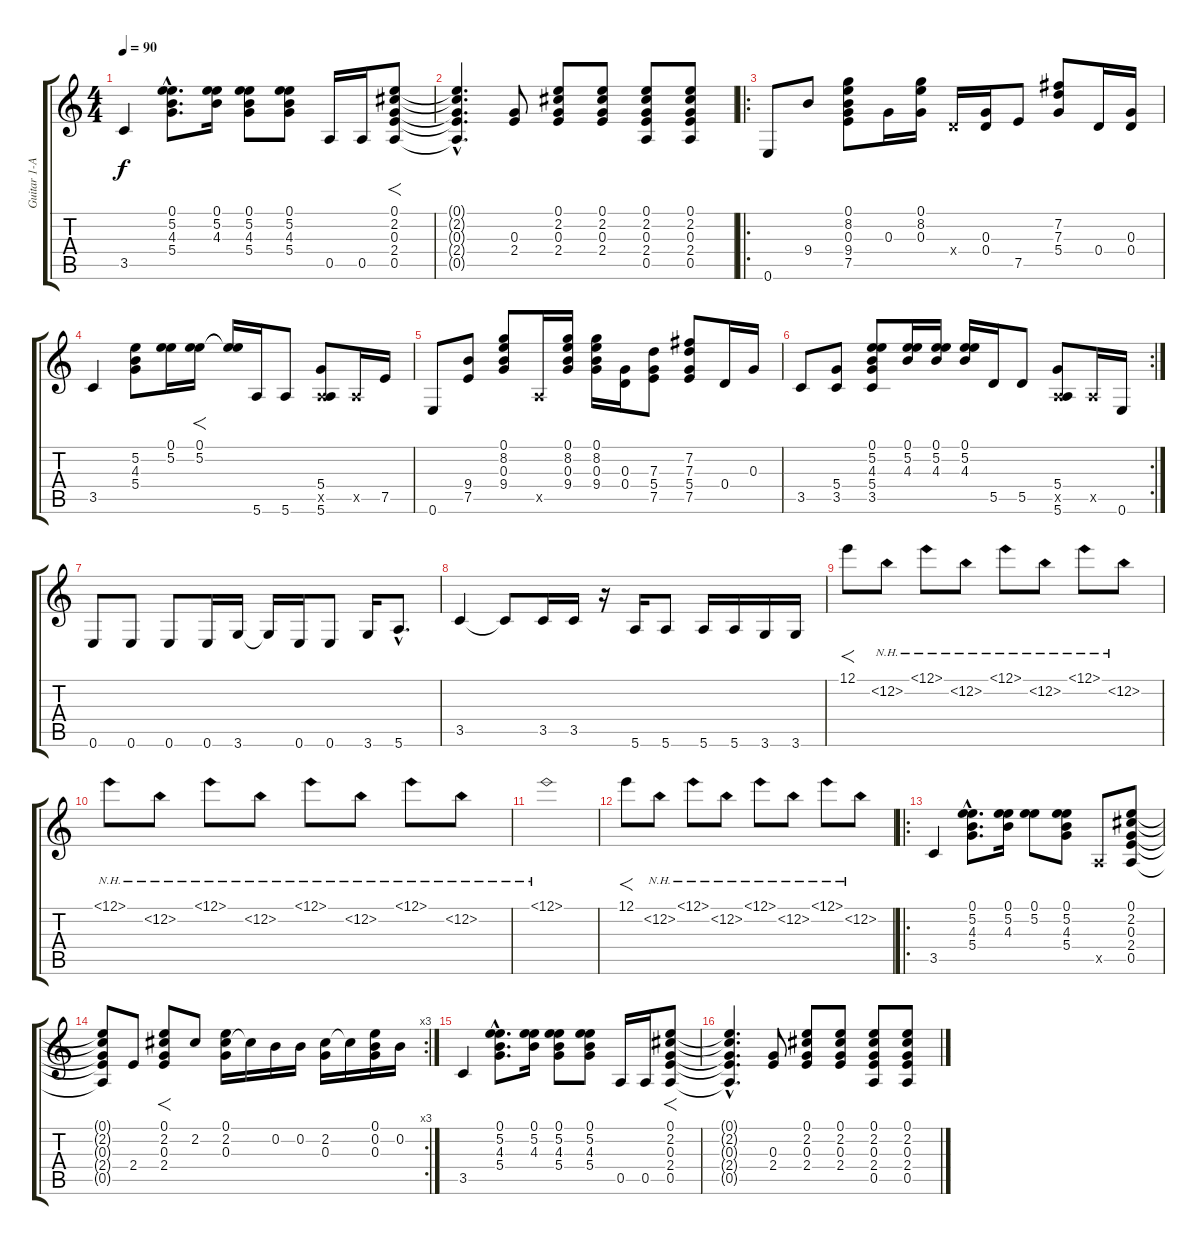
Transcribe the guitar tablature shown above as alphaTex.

\track ("Guitar 1-Acoustic" "Guitar 1-A") {instrument acousticguitarsteel}
\staff {score tabs}
\tuning (E4 B3 G3 D3 A2 E2) {hide}
\ts (4 4)
\tempo 90
\clef g2
\ks c
3.5.4{dy f} (0.1{hac} 5.2{hac} 4.3{hac} 5.4{hac}).8{d} (0.1 5.2 4.3).16 (0.1 5.2 4.3 5.4).8 (0.1 5.2 4.3 5.4).8 0.5.16 0.5.16 (0.1 2.2 0.3 2.4 0.5).8{f} |
(0.1{hac t} 2.2{hac t} 0.3{hac t} 2.4{hac t} 0.5{hac t}).4{d} (0.3 2.4).8 (0.1 2.2 0.3 2.4).8 (0.1 2.2 0.3 2.4).8 (0.1 2.2 0.3 2.4 0.5).8 (0.1 2.2 0.3 2.4 0.5).8 |
\ro
0.6.8 9.4.8 (0.1 8.2 0.3 9.4 7.5).8 0.3.16 (0.1 8.2 0.3).16 0.4{x}.16 (0.3 0.4).16 7.5.8 (7.2 7.3 5.4).8 0.4.16 (0.3 0.4).16 |
3.5.4 (5.2 4.3 5.4).8 (0.1 5.2).16 (0.1 5.2).16{f} (0.1{t} 5.2{t}).16 5.6.16 5.6.8 (5.4 0.5{x} 5.6).8 0.5{x}.16 7.5.16 |
0.6.8 (9.4 7.5).8 (0.1 8.2 0.3 9.4).8 0.5{x}.16 (0.1 8.2 0.3 9.4).16 (0.1 8.2 0.3 9.4).16 (0.3 0.4).16 (7.3 5.4 7.5).8 (7.2 7.3 5.4 7.5).8 0.4.16 0.3.16 |
\rc 2
3.5.8 (5.4 3.5).8 (0.1 5.2 4.3 5.4 3.5).8 (0.1 5.2 4.3).16 (0.1 5.2 4.3).16 (0.1 5.2 4.3).16 5.5.16 5.5.8 (5.4 0.5{x} 5.6).8 0.5{x}.16 0.6.16 |
0.6.8 0.6.8 0.6.8 0.6.16 3.6.16 3.6{t}.16 0.6.16 0.6.8 3.6.16 5.6{hac}.8{d} |
3.5.4 3.5{t}.8 3.5.16 3.5.16 r.16 5.6.16 5.6.8 5.6.16 5.6.16 3.6.16 3.6.16 |
12.1.8{f instrument electricguitarclean} 12.2{nh}.8 12.1{nh}.8 12.2{nh}.8 12.1{nh}.8 12.2{nh}.8 12.1{nh}.8 12.2{nh}.8 |
12.1{nh}.8 12.2{nh}.8 12.1{nh}.8 12.2{nh}.8 12.1{nh}.8 12.2{nh}.8 12.1{nh}.8 12.2{nh}.8 |
12.1{nh}.1 |
12.1.8{f} 12.2{nh}.8 12.1{nh}.8 12.2{nh}.8 12.1{nh}.8 12.2{nh}.8 12.1{nh}.8 12.2{nh}.8 |
\ro
3.5.4{instrument acousticguitarsteel} (0.1{hac} 5.2{hac} 4.3{hac} 5.4{hac}).8{d} (0.1 5.2 4.3).16 (0.1 5.2).8 (0.1 5.2 4.3 5.4).8 0.5{x}.8 (0.1 2.2 0.3 2.4 0.5).8 |
\rc 3
(0.1{t} 2.2{t} 0.3{t} 2.4{t} 0.5{t}).8 2.4.8 (0.1 2.2 0.3 2.4).8{f} 2.2.8 (0.1 2.2 0.3).16 2.2{t}.16 0.2.16 0.2.16 (2.2 0.3).16 2.2{t}.16 (0.1 0.2 0.3).16 0.2.16 |
3.5.4 (0.1{hac} 5.2{hac} 4.3{hac} 5.4{hac}).8{d} (0.1 5.2 4.3).16 (0.1 5.2 4.3 5.4).8 (0.1 5.2 4.3 5.4).8 0.5.16 0.5.16 (0.1 2.2 0.3 2.4 0.5).8{f} |
(0.1{hac t} 2.2{hac t} 0.3{hac t} 2.4{hac t} 0.5{hac t}).4{d} (0.3 2.4).8 (0.1 2.2 0.3 2.4).8 (0.1 2.2 0.3 2.4).8 (0.1 2.2 0.3 2.4 0.5).8 (0.1 2.2 0.3 2.4 0.5).8
